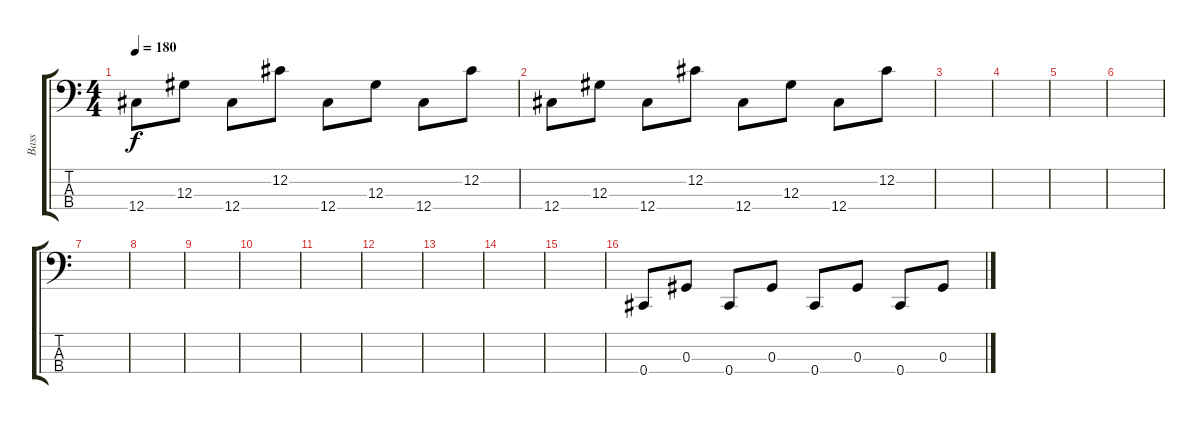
\track ("Bass" "Bass") {instrument electricbassfinger}
\staff {score tabs}
\tuning (Gb2 Db2 Ab1 Db1) {hide}
\ts (4 4)
\tempo 180
\clef f4
\ks c
12.4.8{dy f} 12.3.8 12.4.8 12.2.8 12.4.8 12.3.8 12.4.8 12.2.8 |
12.4.8 12.3.8 12.4.8 12.2.8 12.4.8 12.3.8 12.4.8 12.2.8 |
|
|
|
|
|
|
|
|
|
|
|
|
|
0.4.8 0.3.8 0.4.8 0.3.8 0.4.8 0.3.8 0.4.8 0.3.8
